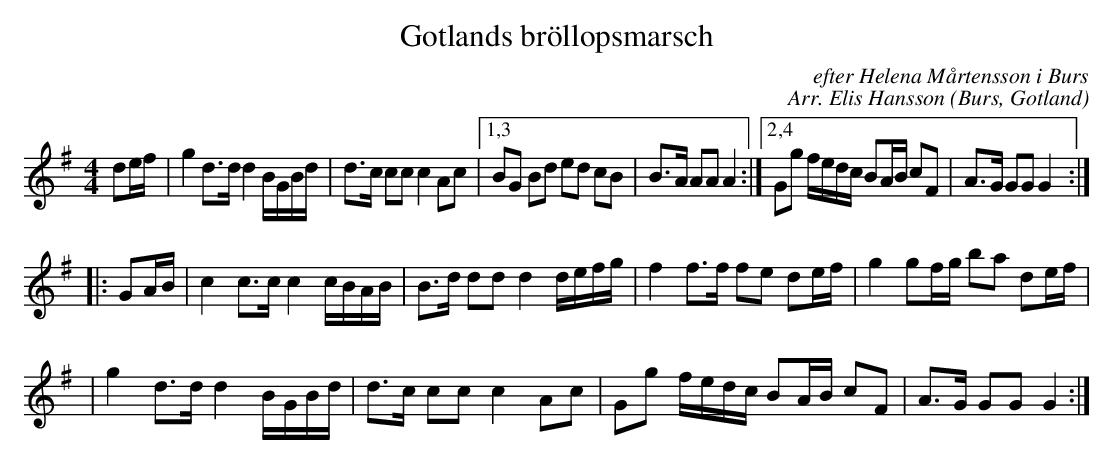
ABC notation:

X:1
T: Gotlands bröllopsmarsch
O: Burs, Gotland
C: efter Helena Mårtensson i Burs
C: Arr. Elis Hansson
M: 4/4
L: 1/16
K: G
V: 1
d2ef \
| g4 d3d d4 BGBd | d3c c2c2 c4 A2c2 \
|1,3 B2G2 B2d2 e2d2 c2B2 | B3A A2A2 A4 \
:|2,4 G2g2 fedc B2AB c2F2 | A3G G2G2 G4 :|
|: G2AB \
| c4 c3c c4 cBAB | B3d d2d2 d4 defg \
| f4 f3f f2e2 d2ef | g4 g2fg b2a2 d2ef |
| g4 d3d d4 BGBd | d3c c2c2 c4 A2c2 \
| G2g2 fedc B2AB c2F2 | A3G G2G2 G4 :|
